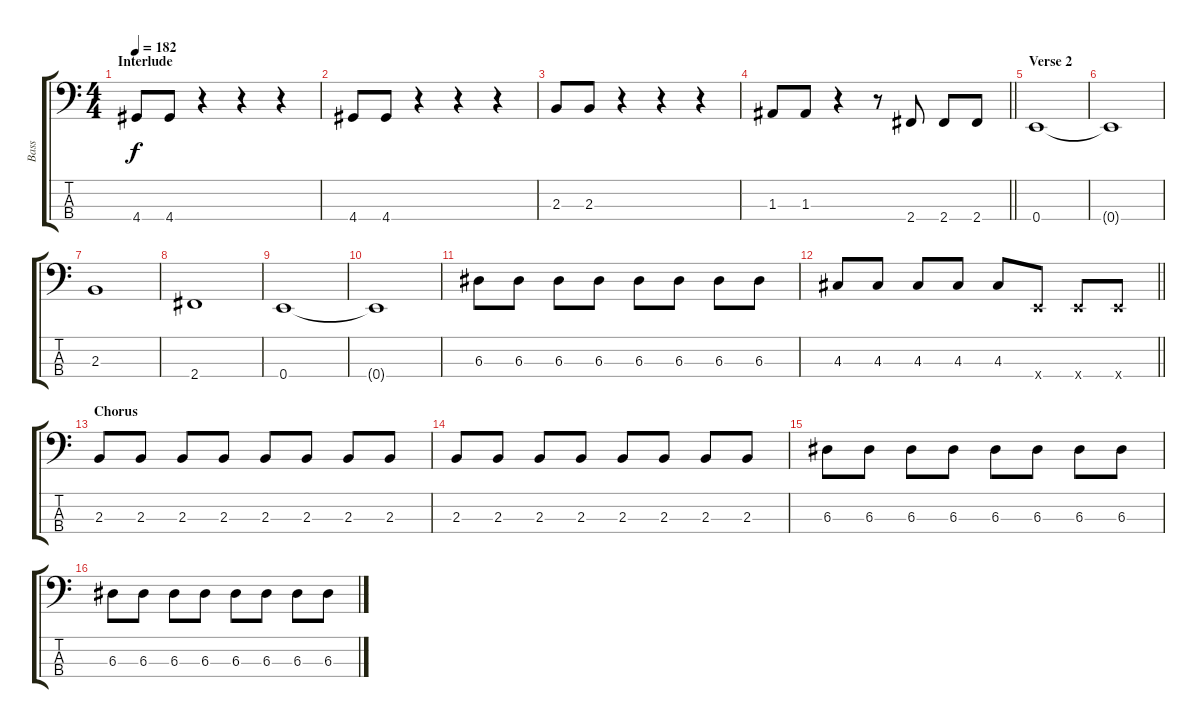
\track ("Bass" "Bass") {instrument electricbasspick}
\staff {score tabs}
\tuning (G2 D2 A1 E1) {hide}
\ts (4 4)
\section ("" "Interlude")
\tempo 182
\clef f4
\ks c
4.4.8{dy f} 4.4.8 r.4 r.4 r.4 |
4.4.8 4.4.8 r.4 r.4 r.4 |
2.3.8 2.3.8 r.4 r.4 r.4 |
\barLineRight lightlight
1.3.8 1.3.8 r.4 r.8 2.4.8 2.4.8 2.4.8 |
\section ("" "Verse 2")
0.4.1 |
0.4{t}.1 |
2.3.1 |
2.4.1 |
0.4.1 |
0.4{t}.1 |
6.3.8 6.3.8 6.3.8 6.3.8 6.3.8 6.3.8 6.3.8 6.3.8 |
\barLineRight lightlight
4.3.8 4.3.8 4.3.8 4.3.8 4.3.8 0.4{x}.8 0.4{x}.8 0.4{x}.8 |
\section ("" "Chorus")
2.3.8 2.3.8 2.3.8 2.3.8 2.3.8 2.3.8 2.3.8 2.3.8 |
2.3.8 2.3.8 2.3.8 2.3.8 2.3.8 2.3.8 2.3.8 2.3.8 |
6.3.8 6.3.8 6.3.8 6.3.8 6.3.8 6.3.8 6.3.8 6.3.8 |
6.3.8 6.3.8 6.3.8 6.3.8 6.3.8 6.3.8 6.3.8 6.3.8
